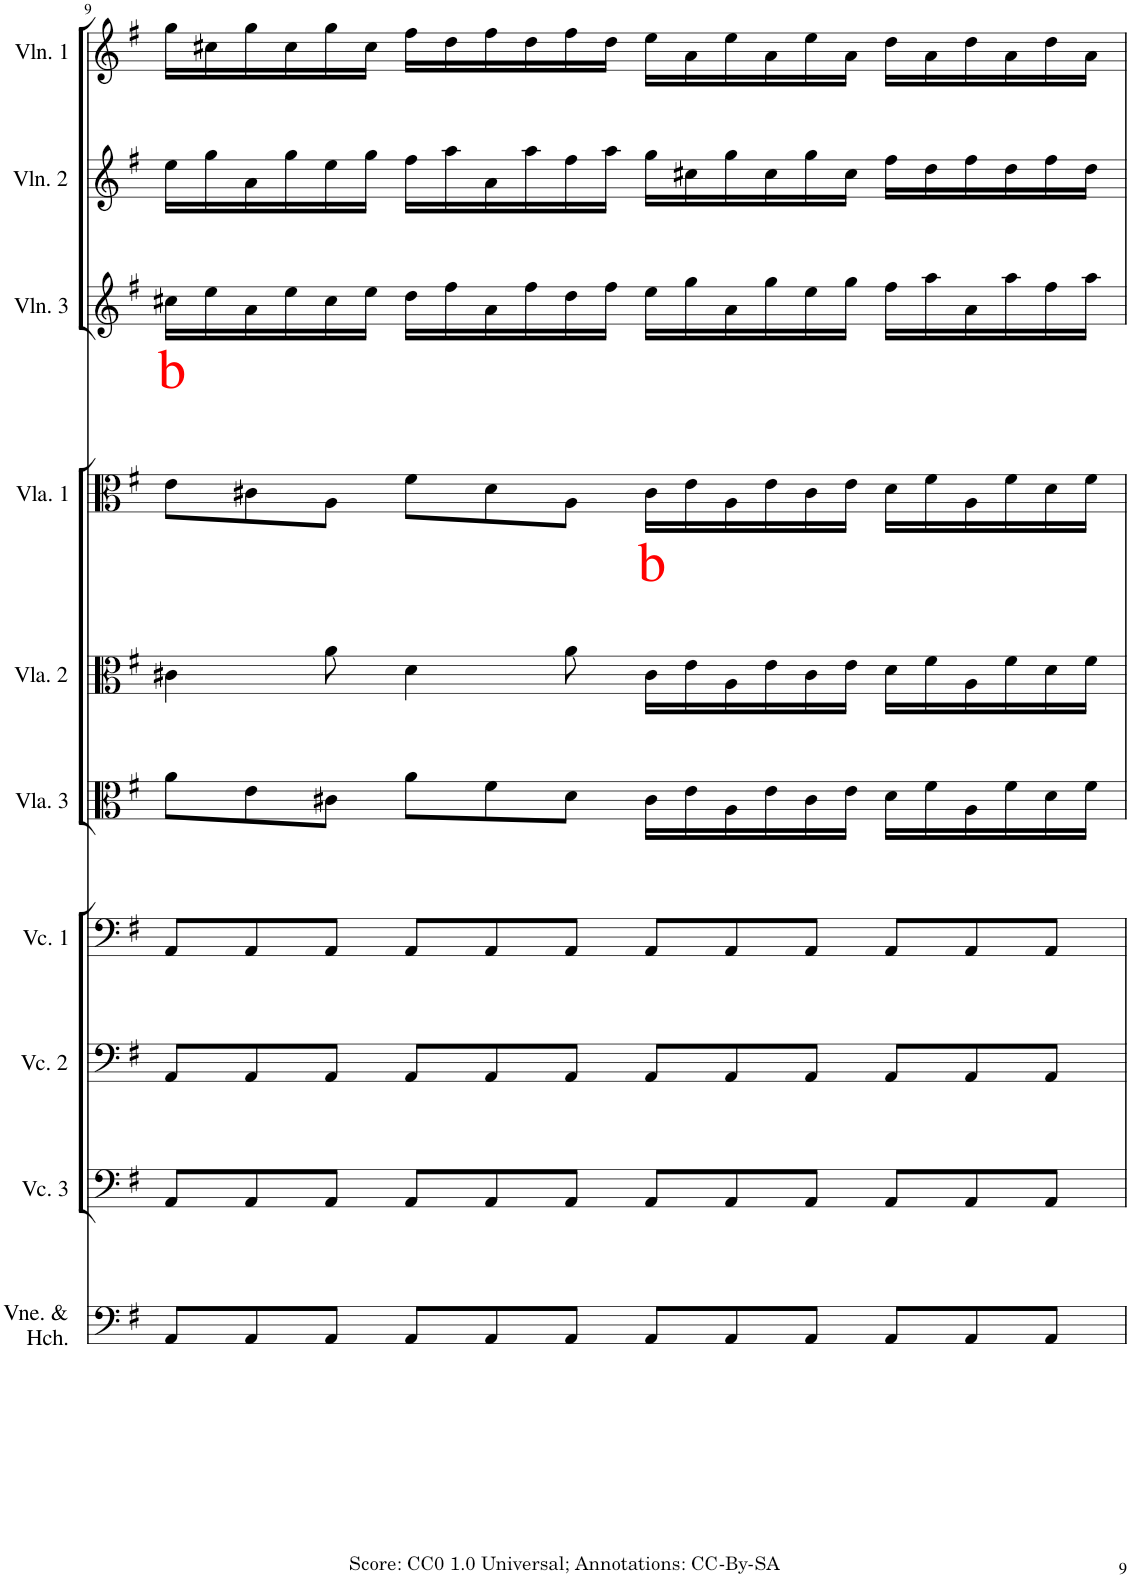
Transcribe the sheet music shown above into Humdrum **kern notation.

**kern	**kern	**kern	**kern	**kern	**kern	**kern	**text	**kern	**text	**kern	**kern
*part10	*part9	*part8	*part7	*part6	*part5	*part4	*part4	*part3	*part3	*part2	*part1
*staff10	*staff9	*staff8	*staff7	*staff6	*staff5	*staff4	*staff4	*staff3	*staff3	*staff2	*staff1
*I"Violone &amp; Harpsichord	*I"Violoncello 3	*I"Violoncello 2	*I"Violoncello 1	*I"Viola 3	*I"Viola 2	*I"Viola 1	*	*I"Violin 3	*	*I"Violin 2	*I"Violin 1
*I'Vne. &amp; Hch.	*I'Vc. 3	*I'Vc. 2	*I'Vc. 1	*I'Vla. 3	*I'Vla. 2	*I'Vla. 1	*	*I'Vln. 3	*	*I'Vln. 2	*I'Vln. 1
!!LO:PB:g=z
*clefF4	*clefF4	*clefF4	*clefF4	*clefC3	*clefC3	*clefC3	*	*clefG2	*	*clefG2	*clefG2
*k[f#]	*k[f#]	*k[f#]	*k[f#]	*k[f#]	*k[f#]	*k[f#]	*	*k[f#]	*	*k[f#]	*k[f#]
*M12/8	*M12/8	*M12/8	*M12/8	*M12/8	*M12/8	*M12/8	*	*M12/8	*	*M12/8	*M12/8
=9	=9	=9	=9	=9	=9	=9	=9	=9	=9	=9	=9
!	!	!	!	!	!	!	!	!	!LO:LY:b:color=#FF0000	!	!
8AA/L	8AA/L	8AA/L	8AA/L	8a\L	4c#X\	8e\L	.	16cc#X\LL	b	16ee\LL	16gg\LL
.	.	.	.	.	.	.	.	16ee\	.	16gg\	16cc#X\
8AA/	8AA/	8AA/	8AA/	8e\	.	8c#X\	.	16a\	.	16a\	16gg\
.	.	.	.	.	.	.	.	16ee\	.	16gg\	16cc#\
8AA/J	8AA/J	8AA/J	8AA/J	8c#X\J	8a\	8A\J	.	16cc#\	.	16ee\	16gg\
.	.	.	.	.	.	.	.	16ee\JJ	.	16gg\JJ	16cc#\JJ
8AA/L	8AA/L	8AA/L	8AA/L	8a\L	4d\	8f#\L	.	16dd\LL	.	16ff#\LL	16ff#\LL
.	.	.	.	.	.	.	.	16ff#\	.	16aa\	16dd\
8AA/	8AA/	8AA/	8AA/	8f#\	.	8d\	.	16a\	.	16a\	16ff#\
.	.	.	.	.	.	.	.	16ff#\	.	16aa\	16dd\
8AA/J	8AA/J	8AA/J	8AA/J	8d\J	8a\	8A\J	.	16dd\	.	16ff#\	16ff#\
.	.	.	.	.	.	.	.	16ff#\JJ	.	16aa\JJ	16dd\JJ
!	!	!	!	!	!	!	!LO:LY:b:color=#FF0000	!	!	!	!
8AA/L	8AA/L	8AA/L	8AA/L	16c#\LL	16c#\LL	16c#\LL	b	16ee\LL	.	16gg\LL	16ee\LL
.	.	.	.	16e\	16e\	16e\	.	16gg\	.	16cc#X\	16a\
8AA/	8AA/	8AA/	8AA/	16A\	16A\	16A\	.	16a\	.	16gg\	16ee\
.	.	.	.	16e\	16e\	16e\	.	16gg\	.	16cc#\	16a\
8AA/J	8AA/J	8AA/J	8AA/J	16c#\	16c#\	16c#\	.	16ee\	.	16gg\	16ee\
.	.	.	.	16e\JJ	16e\JJ	16e\JJ	.	16gg\JJ	.	16cc#\JJ	16a\JJ
8AA/L	8AA/L	8AA/L	8AA/L	16d\LL	16d\LL	16d\LL	.	16ff#\LL	.	16ff#\LL	16dd\LL
.	.	.	.	16f#\	16f#\	16f#\	.	16aa\	.	16dd\	16a\
8AA/	8AA/	8AA/	8AA/	16A\	16A\	16A\	.	16a\	.	16ff#\	16dd\
.	.	.	.	16f#\	16f#\	16f#\	.	16aa\	.	16dd\	16a\
8AA/J	8AA/J	8AA/J	8AA/J	16d\	16d\	16d\	.	16ff#\	.	16ff#\	16dd\
.	.	.	.	16f#\JJ	16f#\JJ	16f#\JJ	.	16aa\JJ	.	16dd\JJ	16a\JJ
=	=	=	=	=	=	=	=	=	=	=	=
*-	*-	*-	*-	*-	*-	*-	*-	*-	*-	*-	*-
